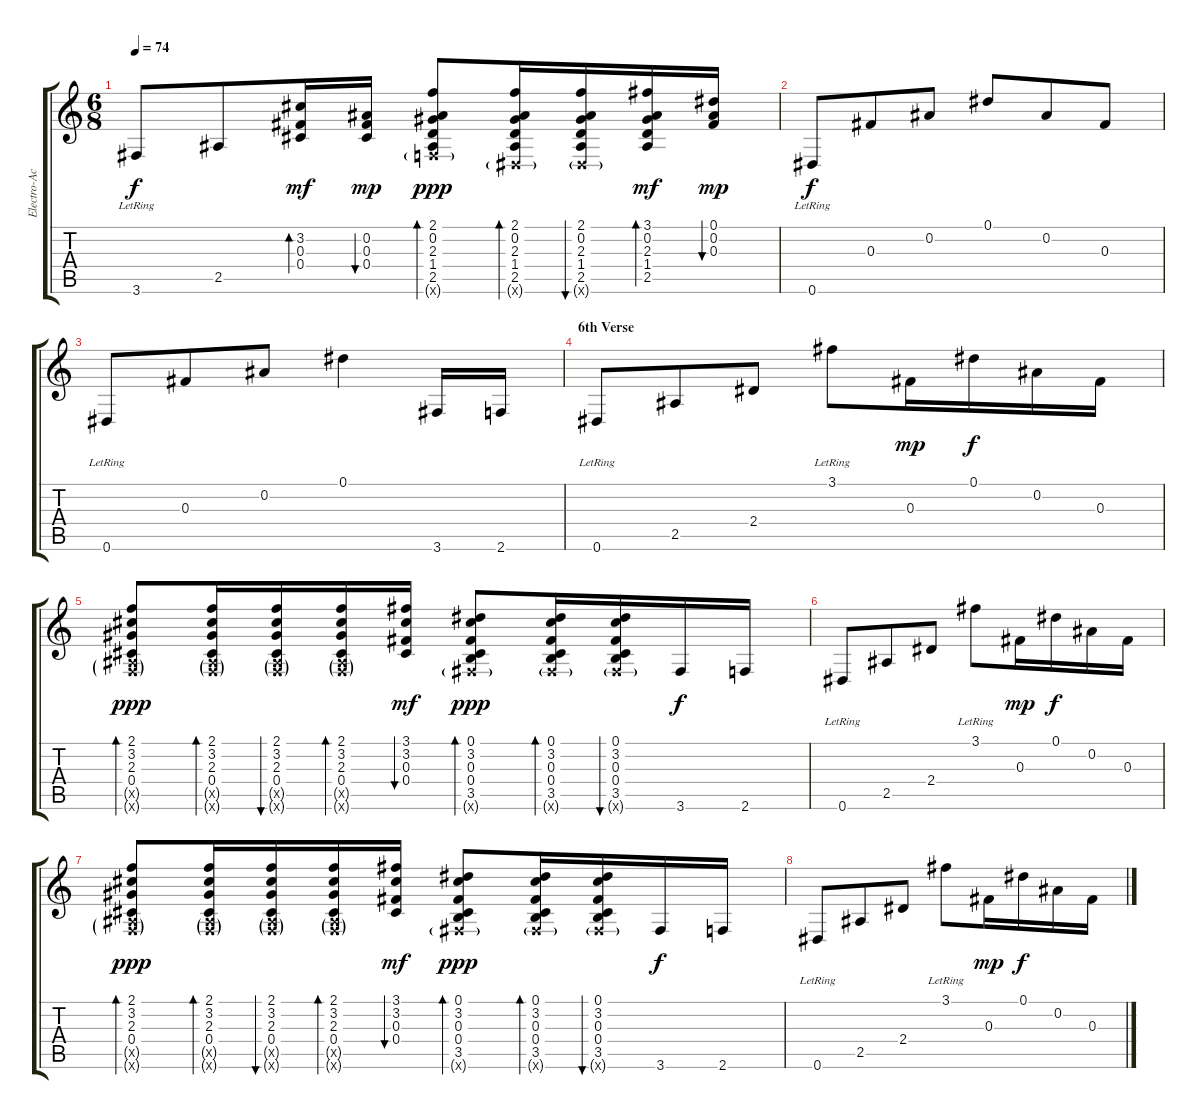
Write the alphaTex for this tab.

\track ("Electro-Acoustic Guitar (James Hetfield)" "Electro-Ac") {instrument acousticguitarsteel}
\staff {score tabs}
\tuning (Eb4 Bb3 Gb3 Db3 Ab2 Eb2) {hide}
\ts (6 8)
\tempo 74
\clef g2
\ks c
3.6{lr}.8{dy f} 2.5.8 (3.2 0.3 0.4).16{bd 30 dy mf} (0.2 0.3 0.4).16{bu 30 dy mp} (2.1 0.2 2.3 1.4 2.5 2.6{g x}).8{bd 30 dy ppp} (2.1 0.2 2.3 1.4 2.5 0.6{g x}).16{bd 30} (2.1 0.2 2.3 1.4 2.5 0.6{g x}).16{bu 30} (3.1 0.2 2.3 1.4 2.5).16{bd 30 dy mf} (0.1 0.2 0.3).16{bu 30 dy mp} |
0.6{lr}.8{dy f} 0.3.8 0.2.8 0.1.8 0.2.8 0.3.8 |
0.6{lr}.8 0.3.8 0.2.8 0.1.4 3.6.16 2.6.16 |
\section ("" "6th Verse")
0.6{lr}.8 2.5.8 2.4.8 3.1{lr}.8 0.3.16{dy mp} 0.1.16{dy f} 0.2.16 0.3.16 |
(2.1 3.2 2.3 0.4 2.5{g x} 2.6{g x}).8{bd 30 dy ppp} (2.1 3.2 2.3 0.4 2.5{g x} 2.6{g x}).16{bd 30} (2.1 3.2 2.3 0.4 2.5{g x} 2.6{g x}).16{bu 30} (2.1 3.2 2.3 0.4 2.5{g x} 2.6{g x}).16{bd 30} (3.1 3.2 0.3 0.4).16{bu 30 dy mf} (0.1 3.2 0.3 0.4 3.5 3.6{g x}).8{bd 30 dy ppp} (0.1 3.2 0.3 0.4 3.5 3.6{g x}).16{bd 30} (0.1 3.2 0.3 0.4 3.5 3.6{g x}).16{bu 30} 3.6.16{dy f} 2.6.16 |
0.6{lr}.8 2.5.8 2.4.8 3.1{lr}.8 0.3.16{dy mp} 0.1.16{dy f} 0.2.16 0.3.16 |
(2.1 3.2 2.3 0.4 2.5{g x} 2.6{g x}).8{bd 30 dy ppp} (2.1 3.2 2.3 0.4 2.5{g x} 2.6{g x}).16{bd 30} (2.1 3.2 2.3 0.4 2.5{g x} 2.6{g x}).16{bu 30} (2.1 3.2 2.3 0.4 2.5{g x} 2.6{g x}).16{bd 30} (3.1 3.2 0.3 0.4).16{bu 30 dy mf} (0.1 3.2 0.3 0.4 3.5 3.6{g x}).8{bd 30 dy ppp} (0.1 3.2 0.3 0.4 3.5 3.6{g x}).16{bd 30} (0.1 3.2 0.3 0.4 3.5 3.6{g x}).16{bu 30} 3.6.16{dy f} 2.6.16 |
0.6{lr}.8 2.5.8 2.4.8 3.1{lr}.8 0.3.16{dy mp} 0.1.16{dy f} 0.2.16 0.3.16
